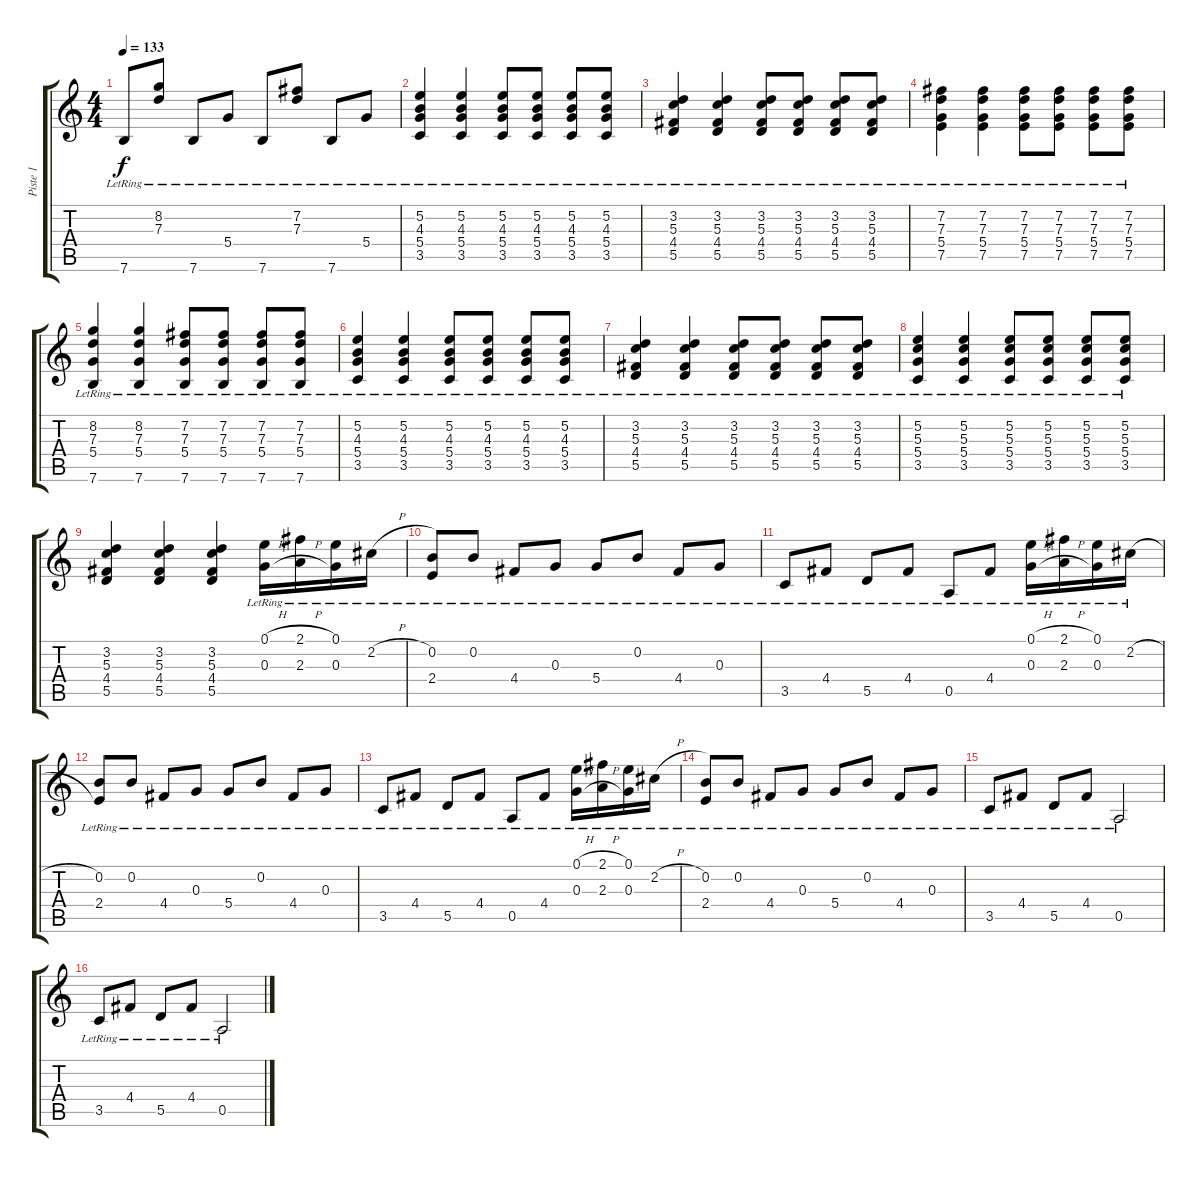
\track ("Piste 1" "Piste 1") {instrument acousticguitarsteel}
\staff {score tabs}
\tuning (E4 B3 G3 D3 A2 E2) {hide}
\ts (4 4)
\tempo 133
\clef g2
\ks c
7.6{lr}.8{dy f} (8.2{lr} 7.3{lr}).8 7.6{lr}.8 5.4{lr}.8 7.6{lr}.8 (7.2{lr} 7.3{lr}).8 7.6{lr}.8 5.4{lr}.8 |
(5.2{lr} 4.3{lr} 5.4{lr} 3.5{lr}).4{instrument overdrivenguitar} (5.2{lr} 4.3{lr} 5.4{lr} 3.5{lr}).4 (5.2{lr} 4.3{lr} 5.4{lr} 3.5{lr}).8 (5.2{lr} 4.3{lr} 5.4{lr} 3.5{lr}).8 (5.2{lr} 4.3{lr} 5.4{lr} 3.5{lr}).8 (5.2{lr} 4.3{lr} 5.4{lr} 3.5{lr}).8 |
(3.2{lr} 5.3{lr} 4.4{lr} 5.5{lr}).4 (3.2{lr} 5.3{lr} 4.4{lr} 5.5{lr}).4 (3.2{lr} 5.3{lr} 4.4{lr} 5.5{lr}).8 (3.2{lr} 5.3{lr} 4.4{lr} 5.5{lr}).8 (3.2{lr} 5.3{lr} 4.4{lr} 5.5{lr}).8 (3.2{lr} 5.3{lr} 4.4{lr} 5.5{lr}).8 |
(7.2{lr} 7.3{lr} 5.4{lr} 7.5{lr}).4 (7.2{lr} 7.3{lr} 5.4{lr} 7.5{lr}).4 (7.2{lr} 7.3{lr} 5.4{lr} 7.5{lr}).8 (7.2{lr} 7.3{lr} 5.4{lr} 7.5{lr}).8 (7.2{lr} 7.3{lr} 5.4{lr} 7.5{lr}).8 (7.2{lr} 7.3{lr} 5.4{lr} 7.5{lr}).8 |
(8.2{lr} 7.3{lr} 5.4{lr} 7.6{lr}).4 (8.2{lr} 7.3{lr} 5.4{lr} 7.6{lr}).4 (7.2{lr} 7.3{lr} 5.4{lr} 7.6{lr}).8 (7.2{lr} 7.3{lr} 5.4{lr} 7.6{lr}).8 (7.2{lr} 7.3{lr} 5.4{lr} 7.6{lr}).8 (7.2{lr} 7.3{lr} 5.4{lr} 7.6{lr}).8 |
(5.2{lr} 4.3{lr} 5.4{lr} 3.5{lr}).4 (5.2{lr} 4.3{lr} 5.4{lr} 3.5{lr}).4 (5.2{lr} 4.3{lr} 5.4{lr} 3.5{lr}).8 (5.2{lr} 4.3{lr} 5.4{lr} 3.5{lr}).8 (5.2{lr} 4.3{lr} 5.4{lr} 3.5{lr}).8 (5.2{lr} 4.3{lr} 5.4{lr} 3.5{lr}).8 |
(3.2{lr} 5.3{lr} 4.4{lr} 5.5{lr}).4 (3.2{lr} 5.3{lr} 4.4{lr} 5.5{lr}).4 (3.2{lr} 5.3{lr} 4.4{lr} 5.5{lr}).8 (3.2{lr} 5.3{lr} 4.4{lr} 5.5{lr}).8 (3.2{lr} 5.3{lr} 4.4{lr} 5.5{lr}).8 (3.2{lr} 5.3{lr} 4.4{lr} 5.5{lr}).8 |
(5.2{lr} 5.3{lr} 5.4{lr} 3.5{lr}).4 (5.2{lr} 5.3{lr} 5.4{lr} 3.5{lr}).4 (5.2{lr} 5.3{lr} 5.4{lr} 3.5{lr}).8 (5.2{lr} 5.3{lr} 5.4{lr} 3.5{lr}).8 (5.2{lr} 5.3{lr} 5.4{lr} 3.5{lr}).8 (5.2{lr} 5.3{lr} 5.4{lr} 3.5{lr}).8 |
(3.2 5.3 4.4 5.5).4 (3.2 5.3 4.4 5.5).4 (3.2 5.3 4.4 5.5).4 (0.1{h lr} 0.3{h lr}).16{instrument acousticguitarsteel} (2.1{h lr} 2.3{h lr}).16 (0.1{lr} 0.3{lr}).16 2.2{h lr}.16 |
(0.2 2.4{lr}).8 0.2{lr}.8 4.4{lr}.8 0.3{lr}.8 5.4{lr}.8 0.2{lr}.8 4.4{lr}.8 0.3{lr}.8 |
3.5{lr}.8 4.4{lr}.8 5.5{lr}.8 4.4{lr}.8 0.5{lr}.8 4.4{lr}.8 (0.1{h lr} 0.3{h lr}).16 (2.1{h lr} 2.3{h lr}).16 (0.1{lr} 0.3{lr}).16 2.2{h lr}.16 |
(0.2 2.4{lr}).8 0.2{lr}.8 4.4{lr}.8 0.3{lr}.8 5.4{lr}.8 0.2{lr}.8 4.4{lr}.8 0.3{lr}.8 |
3.5{lr}.8 4.4{lr}.8 5.5{lr}.8 4.4{lr}.8 0.5{lr}.8 4.4{lr}.8 (0.1{h lr} 0.3{h lr}).16 (2.1{h lr} 2.3{h lr}).16 (0.1{lr} 0.3{lr}).16 2.2{h lr}.16 |
(0.2 2.4{lr}).8 0.2{lr}.8 4.4{lr}.8 0.3{lr}.8 5.4{lr}.8 0.2{lr}.8 4.4{lr}.8 0.3{lr}.8 |
3.5{lr}.8 4.4{lr}.8 5.5{lr}.8 4.4{lr}.8 0.5{lr}.2 |
3.5{lr}.8 4.4{lr}.8 5.5{lr}.8 4.4{lr}.8 0.5{lr}.2
